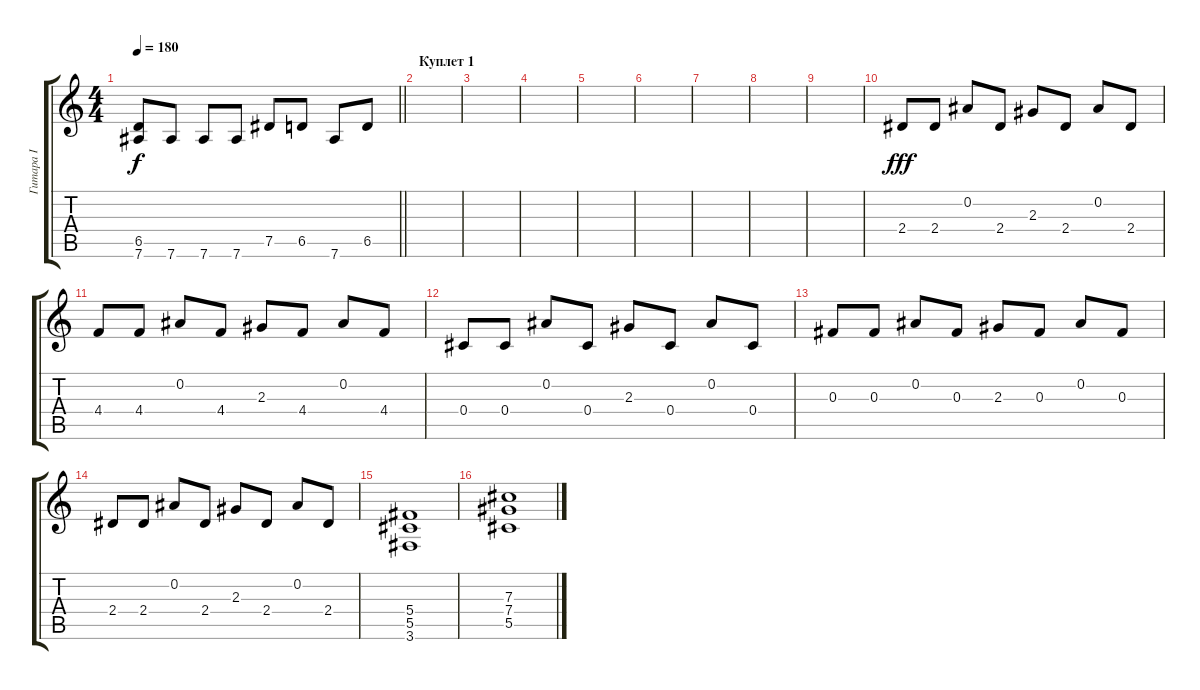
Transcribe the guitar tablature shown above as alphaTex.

\track ("Гитара I" "Гитара I") {instrument distortionguitar}
\staff {score tabs}
\tuning (Eb4 Bb3 Gb3 Db3 Ab2 Eb2) {hide}
\ts (4 4)
\tempo 180
\clef g2
\barLineRight lightlight
\ks c
(6.5{t} 7.6{t}).8{dy f} 7.6.8 7.6.8 7.6.8 7.5.8 6.5.8 7.6.8 6.5.8 |
\section ("" "Куплет 1")
|
|
|
|
|
|
|
|
2.4.8{dy fff} 2.4.8 0.2.8 2.4.8 2.3.8 2.4.8 0.2.8 2.4.8 |
4.4.8 4.4.8 0.2.8 4.4.8 2.3.8 4.4.8 0.2.8 4.4.8 |
0.4.8 0.4.8 0.2.8 0.4.8 2.3.8 0.4.8 0.2.8 0.4.8 |
0.3.8 0.3.8 0.2.8 0.3.8 2.3.8 0.3.8 0.2.8 0.3.8 |
2.4.8 2.4.8 0.2.8 2.4.8 2.3.8 2.4.8 0.2.8 2.4.8 |
(5.4 5.5 3.6).1 |
(7.3 7.4 5.5).1
